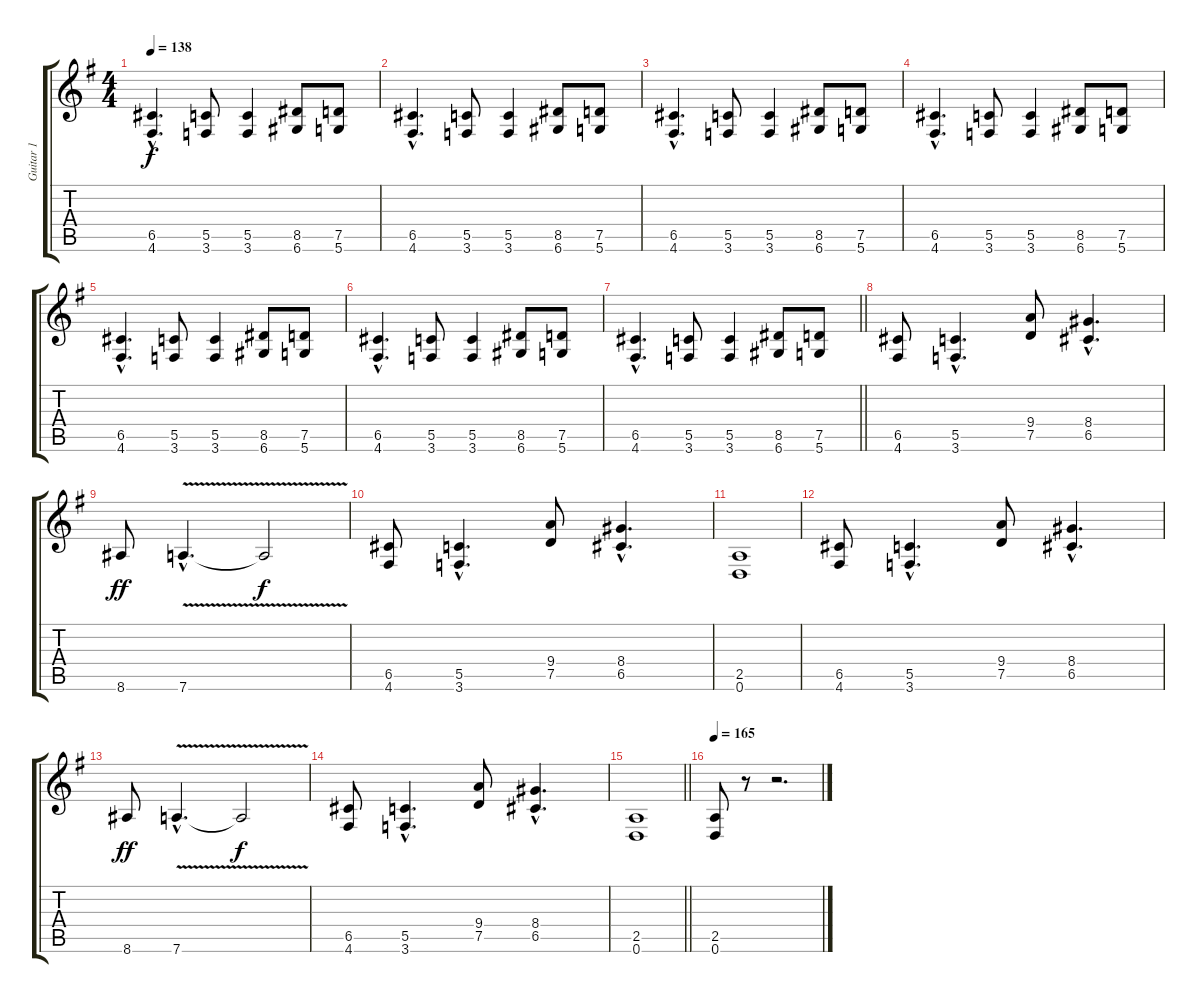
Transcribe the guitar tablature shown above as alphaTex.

\track ("Guitar 1" "Guitar 1") {instrument distortionguitar}
\staff {score tabs}
\tuning (D4 A3 F3 C3 G2 D2) {hide}
\ts (4 4)
\tempo 138
\clef g2
\ks eminor
(6.5{hac} 4.6{hac}).4{d dy f} (5.5 3.6).8 (5.5 3.6).4 (8.5 6.6).8 (7.5 5.6).8 |
(6.5{hac} 4.6{hac}).4{d} (5.5 3.6).8 (5.5 3.6).4 (8.5 6.6).8 (7.5 5.6).8 |
(6.5{hac} 4.6{hac}).4{d} (5.5 3.6).8 (5.5 3.6).4 (8.5 6.6).8 (7.5 5.6).8 |
(6.5{hac} 4.6{hac}).4{d} (5.5 3.6).8 (5.5 3.6).4 (8.5 6.6).8 (7.5 5.6).8 |
(6.5{hac} 4.6{hac}).4{d} (5.5 3.6).8 (5.5 3.6).4 (8.5 6.6).8 (7.5 5.6).8 |
(6.5{hac} 4.6{hac}).4{d} (5.5 3.6).8 (5.5 3.6).4 (8.5 6.6).8 (7.5 5.6).8 |
\barLineRight lightlight
(6.5{hac} 4.6{hac}).4{d} (5.5 3.6).8 (5.5 3.6).4 (8.5 6.6).8 (7.5 5.6).8 |
(6.5 4.6).8 (5.5{hac} 3.6{hac}).4{d} (9.4 7.5).8 (8.4{hac} 6.5{hac}).4{d} |
8.6.8{dy ff} 7.6{v hac}.4{d} 7.6{t}.2{dy f} |
(6.5 4.6).8 (5.5{hac} 3.6{hac}).4{d} (9.4 7.5).8 (8.4{hac} 6.5{hac}).4{d} |
(2.5 0.6).1 |
(6.5 4.6).8 (5.5{hac} 3.6{hac}).4{d} (9.4 7.5).8 (8.4{hac} 6.5{hac}).4{d} |
8.6.8{dy ff} 7.6{v hac}.4{d} 7.6{t}.2{dy f} |
(6.5 4.6).8 (5.5{hac} 3.6{hac}).4{d} (9.4 7.5).8 (8.4{hac} 6.5{hac}).4{d} |
\barLineRight lightlight
(2.5 0.6).1 |
\tempo 165
(2.5 0.6).8 r.8 r.2{d}
